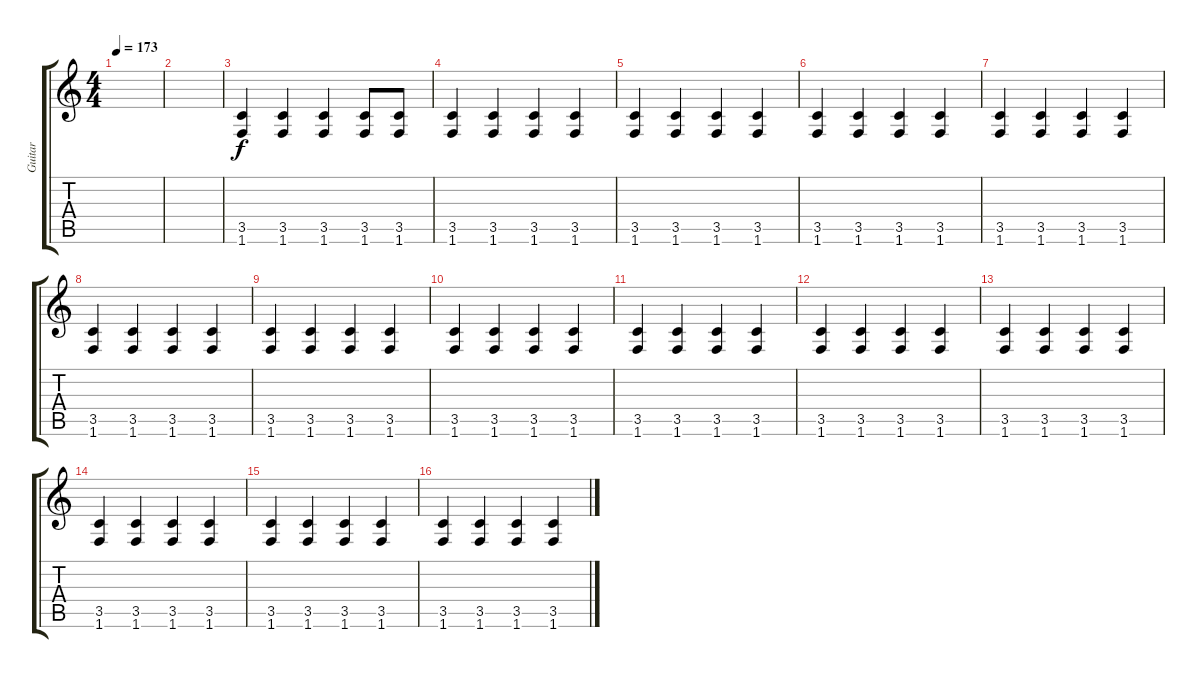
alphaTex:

\track ("Guitar" "Guitar") {instrument overdrivenguitar}
\staff {score tabs}
\tuning (E4 B3 G3 D3 A2 E2) {hide}
\ts (4 4)
\tempo 173
\clef g2
\ks c
|
|
(3.5 1.6).4{volume 13 instrument distortionguitar} (3.5 1.6).4 (3.5 1.6).4 (3.5 1.6).8 (3.5 1.6).8 |
(3.5 1.6).4 (3.5 1.6).4 (3.5 1.6).4 (3.5 1.6).4 |
(3.5 1.6).4 (3.5 1.6).4 (3.5 1.6).4 (3.5 1.6).4 |
(3.5 1.6).4 (3.5 1.6).4 (3.5 1.6).4 (3.5 1.6).4 |
(3.5 1.6).4 (3.5 1.6).4 (3.5 1.6).4 (3.5 1.6).4 |
(3.5 1.6).4 (3.5 1.6).4 (3.5 1.6).4 (3.5 1.6).4 |
(3.5 1.6).4 (3.5 1.6).4 (3.5 1.6).4 (3.5 1.6).4 |
(3.5 1.6).4 (3.5 1.6).4 (3.5 1.6).4 (3.5 1.6).4 |
(3.5 1.6).4 (3.5 1.6).4 (3.5 1.6).4 (3.5 1.6).4 |
(3.5 1.6).4 (3.5 1.6).4 (3.5 1.6).4 (3.5 1.6).4 |
(3.5 1.6).4 (3.5 1.6).4 (3.5 1.6).4 (3.5 1.6).4 |
(3.5 1.6).4 (3.5 1.6).4 (3.5 1.6).4 (3.5 1.6).4 |
(3.5 1.6).4 (3.5 1.6).4 (3.5 1.6).4 (3.5 1.6).4 |
(3.5 1.6).4 (3.5 1.6).4 (3.5 1.6).4 (3.5 1.6).4
